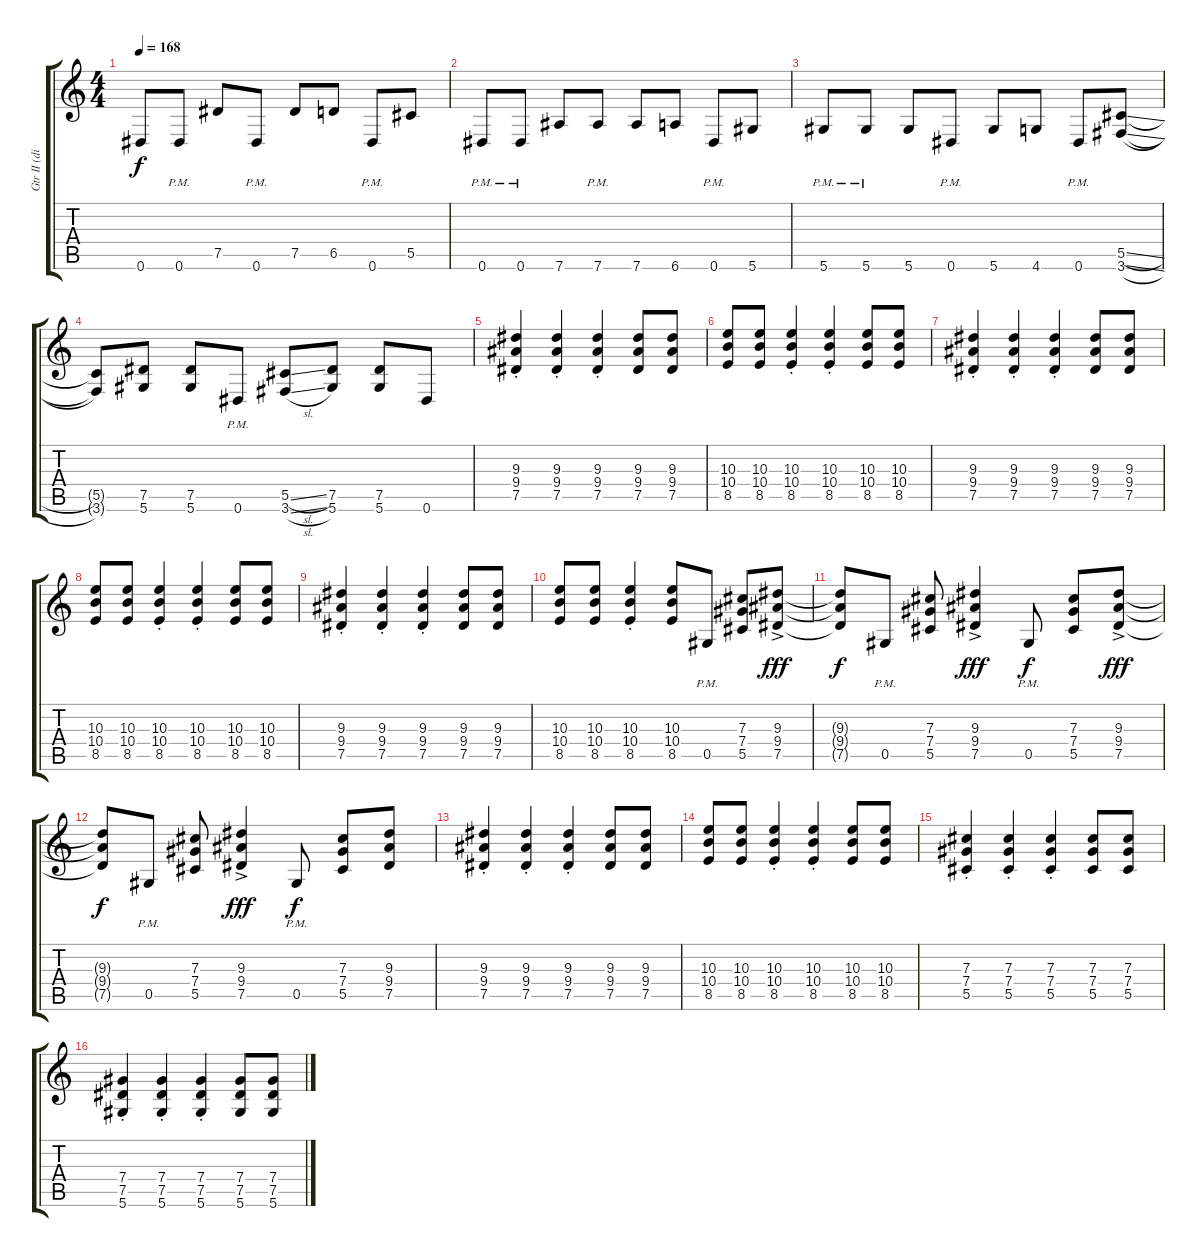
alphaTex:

\track ("Gtr II (dis)" "Gtr II (di") {instrument distortionguitar}
\staff {score tabs}
\tuning (Eb4 Bb3 Gb3 Db3 Ab2 Eb2) {hide}
\ts (4 4)
\tempo 168
\clef g2
\ks c
0.6{t}.8{dy f} 0.6{pm}.8 7.5.8 0.6{pm}.8 7.5.8 6.5.8 0.6{pm}.8 5.5.8 |
0.6{pm}.8 0.6{pm}.8 7.6.8 7.6{pm}.8 7.6.8 6.6.8 0.6{pm}.8 5.6.8 |
5.6{pm}.8 5.6{pm}.8 5.6.8 0.6{pm}.8 5.6.8 4.6.8 0.6{pm}.8 (5.5{sl} 3.6{sl}).8 |
(5.5{t} 3.6{t}).8 (7.5 5.6).8 (7.5 5.6).8 0.6{pm}.8 (5.5{sl} 3.6{sl}).8 (7.5 5.6).8 (7.5 5.6).8 0.6.8 |
(9.3{st} 9.4{st} 7.5{st}).4 (9.3{st} 9.4{st} 7.5{st}).4 (9.3{st} 9.4{st} 7.5{st}).4 (9.3 9.4 7.5).8 (9.3 9.4 7.5).8 |
(10.3 10.4 8.5).8 (10.3 10.4 8.5).8 (10.3{st} 10.4{st} 8.5{st}).4 (10.3{st} 10.4{st} 8.5{st}).4 (10.3 10.4 8.5).8 (10.3 10.4 8.5).8 |
(9.3{st} 9.4{st} 7.5{st}).4 (9.3{st} 9.4{st} 7.5{st}).4 (9.3{st} 9.4{st} 7.5{st}).4 (9.3 9.4 7.5).8 (9.3 9.4 7.5).8 |
(10.3 10.4 8.5).8 (10.3 10.4 8.5).8 (10.3{st} 10.4{st} 8.5{st}).4 (10.3{st} 10.4{st} 8.5{st}).4 (10.3 10.4 8.5).8 (10.3 10.4 8.5).8 |
(9.3{st} 9.4{st} 7.5{st}).4 (9.3{st} 9.4{st} 7.5{st}).4 (9.3{st} 9.4{st} 7.5{st}).4 (9.3 9.4 7.5).8 (9.3 9.4 7.5).8 |
(10.3 10.4 8.5).8 (10.3 10.4 8.5).8 (10.3{st} 10.4{st} 8.5{st}).4 (10.3 10.4 8.5).8 0.5{pm}.8 (7.3 7.4 5.5).8 (9.3{ac} 9.4{ac} 7.5{ac}).8{dy fff} |
(9.3{t} 9.4{t} 7.5{t}).8{dy f} 0.5{pm}.8 (7.3 7.4 5.5).8 (9.3{ac} 9.4{ac} 7.5{ac}).4{dy fff} 0.5{pm}.8{dy f} (7.3 7.4 5.5).8 (9.3{ac} 9.4{ac} 7.5{ac}).8{dy fff} |
(9.3{t} 9.4{t} 7.5{t}).8{dy f} 0.5{pm}.8 (7.3 7.4 5.5).8 (9.3{ac} 9.4{ac} 7.5{ac}).4{dy fff} 0.5{pm}.8{dy f} (7.3 7.4 5.5).8 (9.3 9.4 7.5).8 |
(9.3{st} 9.4{st} 7.5{st}).4 (9.3{st} 9.4{st} 7.5{st}).4 (9.3{st} 9.4{st} 7.5{st}).4 (9.3 9.4 7.5).8 (9.3 9.4 7.5).8 |
(10.3 10.4 8.5).8 (10.3 10.4 8.5).8 (10.3{st} 10.4{st} 8.5{st}).4 (10.3{st} 10.4{st} 8.5{st}).4 (10.3 10.4 8.5).8 (10.3 10.4 8.5).8 |
(7.3{st} 7.4{st} 5.5{st}).4 (7.3{st} 7.4{st} 5.5{st}).4 (7.3{st} 7.4{st} 5.5{st}).4 (7.3 7.4 5.5).8 (7.3 7.4 5.5).8 |
(7.4{st} 7.5{st} 5.6{st}).4 (7.4{st} 7.5{st} 5.6{st}).4 (7.4{st} 7.5{st} 5.6{st}).4 (7.4 7.5 5.6).8 (7.4 7.5 5.6).8
